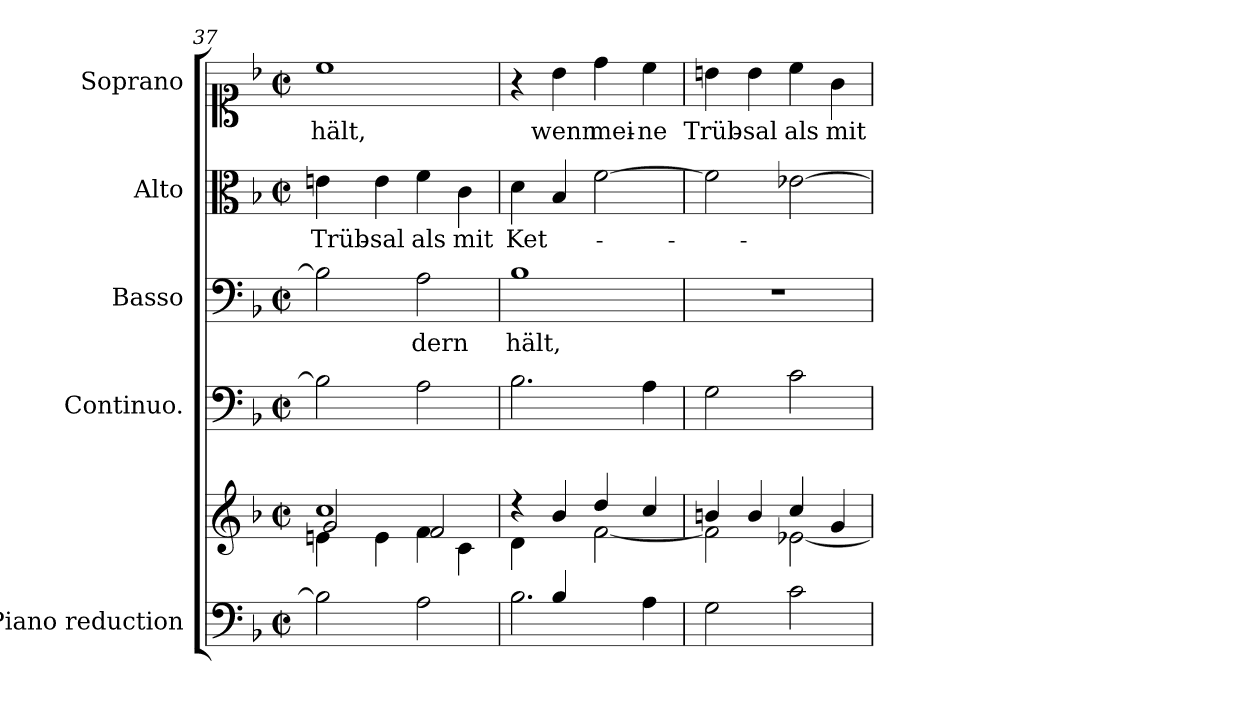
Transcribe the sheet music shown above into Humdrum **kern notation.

**kern	**kern	**kern	**kern	**text	**kern	**text	**kern	**text
*part5	*part5	*part4	*part3	*part3	*part2	*part2	*part1	*part1
*staff6	*staff5	*staff4	*staff3	*staff3	*staff2	*staff2	*staff1	*staff1
*I"Piano reduction	*	*I"Continuo.	*I"Basso	*	*I"Alto	*	*I"Soprano	*
*I'Pno	*	*	*	*	*	*	*	*
*clefF4	*clefG2	*clefF4	*clefF4	*	*clefC3	*	*clefC1	*
*k[b-]	*k[b-]	*k[b-]	*k[b-]	*	*k[b-]	*	*k[b-]	*
*F:	*F:	*F:	*F:	*	*F:	*	*F:	*
*M2/2	*M2/2	*M2/2	*M2/2	*	*M2/2	*	*M2/2	*
*met(c|)	*met(c|)	*met(c|)	*met(c|)	*	*met(c|)	*	*met(c|)	*
=37	=37	=37	=37	=37	=37	=37	=37	=37
*	*^	*	*	*	*	*	*	*
*	*	*^	*	*	*	*	*	*	*
!	!	!	!	!	!	!	!	!LO:LY:b	!	!LO:LY:b
2B-\]	1cc	4en\	2g/	2B-\]	2B-\]	.	4en\	Trüb-	1cc	hält,
!	!	!	!	!	!	!	!	!LO:LY:b	!	!
.	.	4e\	.	.	.	.	4e\	-sal	.	.
!	!	!	!	!	!	!LO:LY:b	!	!LO:LY:b	!	!
2A\	.	4f\	2f/	2A\	2A\	dern	4f\	als	.	.
!	!	!	!	!	!	!	!	!LO:LY:b	!	!
.	.	4c\	.	.	.	.	4c\	mit	.	.
*	*	*v	*v	*	*	*	*	*	*	*
=38	=38	=38	=38	=38	=38	=38	=38	=38	=38
*^	*	*	*	*	*	*	*	*	*
!	!	!	!	!	!	!LO:LY:b	!	!LO:LY:b	!	!
4ryy	2.B-\	4r	4d\	2.B-\	1B-	hält,	4d\	Ket-	4r	.
!	!	!	!	!	!	!	!	!	!	!LO:LY:b
4B-/	.	4b-/	4ryy	.	.	.	4B-/	.	4b-\	wenn
!	!	!	!	!	!	!	!	!	!	!LO:LY:b
2ryy	.	4dd/	[2f\	.	.	.	[2f\	.	4dd\	mei-
!	!	!	!	!	!	!	!	!	!	!LO:LY:b
.	4A\	4cc/	.	4A\	.	.	.	.	4cc\	-ne
=39	=39	=39	=39	=39	=39	=39	=39	=39	=39	=39
!	!	!	!	!	!	!	!	!	!	!LO:LY:b
*v	*v	*	*	*	*	*	*	*	*	*
2G\	4bn/	2f\]	2G\	1r	.	2f\]	.	4bn\	Trüb-
!	!	!	!	!	!	!	!	!	!LO:LY:b
.	4b/	.	.	.	.	.	.	4b\	-sal
!	!	!	!	!	!	!	!	!	!LO:LY:b
2c\	4cc/	[2e-X\	2c\	.	.	[2e-X\	.	4cc\	als
!	!	!	!	!	!	!	!	!	!LO:LY:b
.	4g/	.	.	.	.	.	.	4g\	mit
*	*v	*v	*	*	*	*	*	*	*
=	=	=	=	=	=	=	=	=
*-	*-	*-	*-	*-	*-	*-	*-	*-
